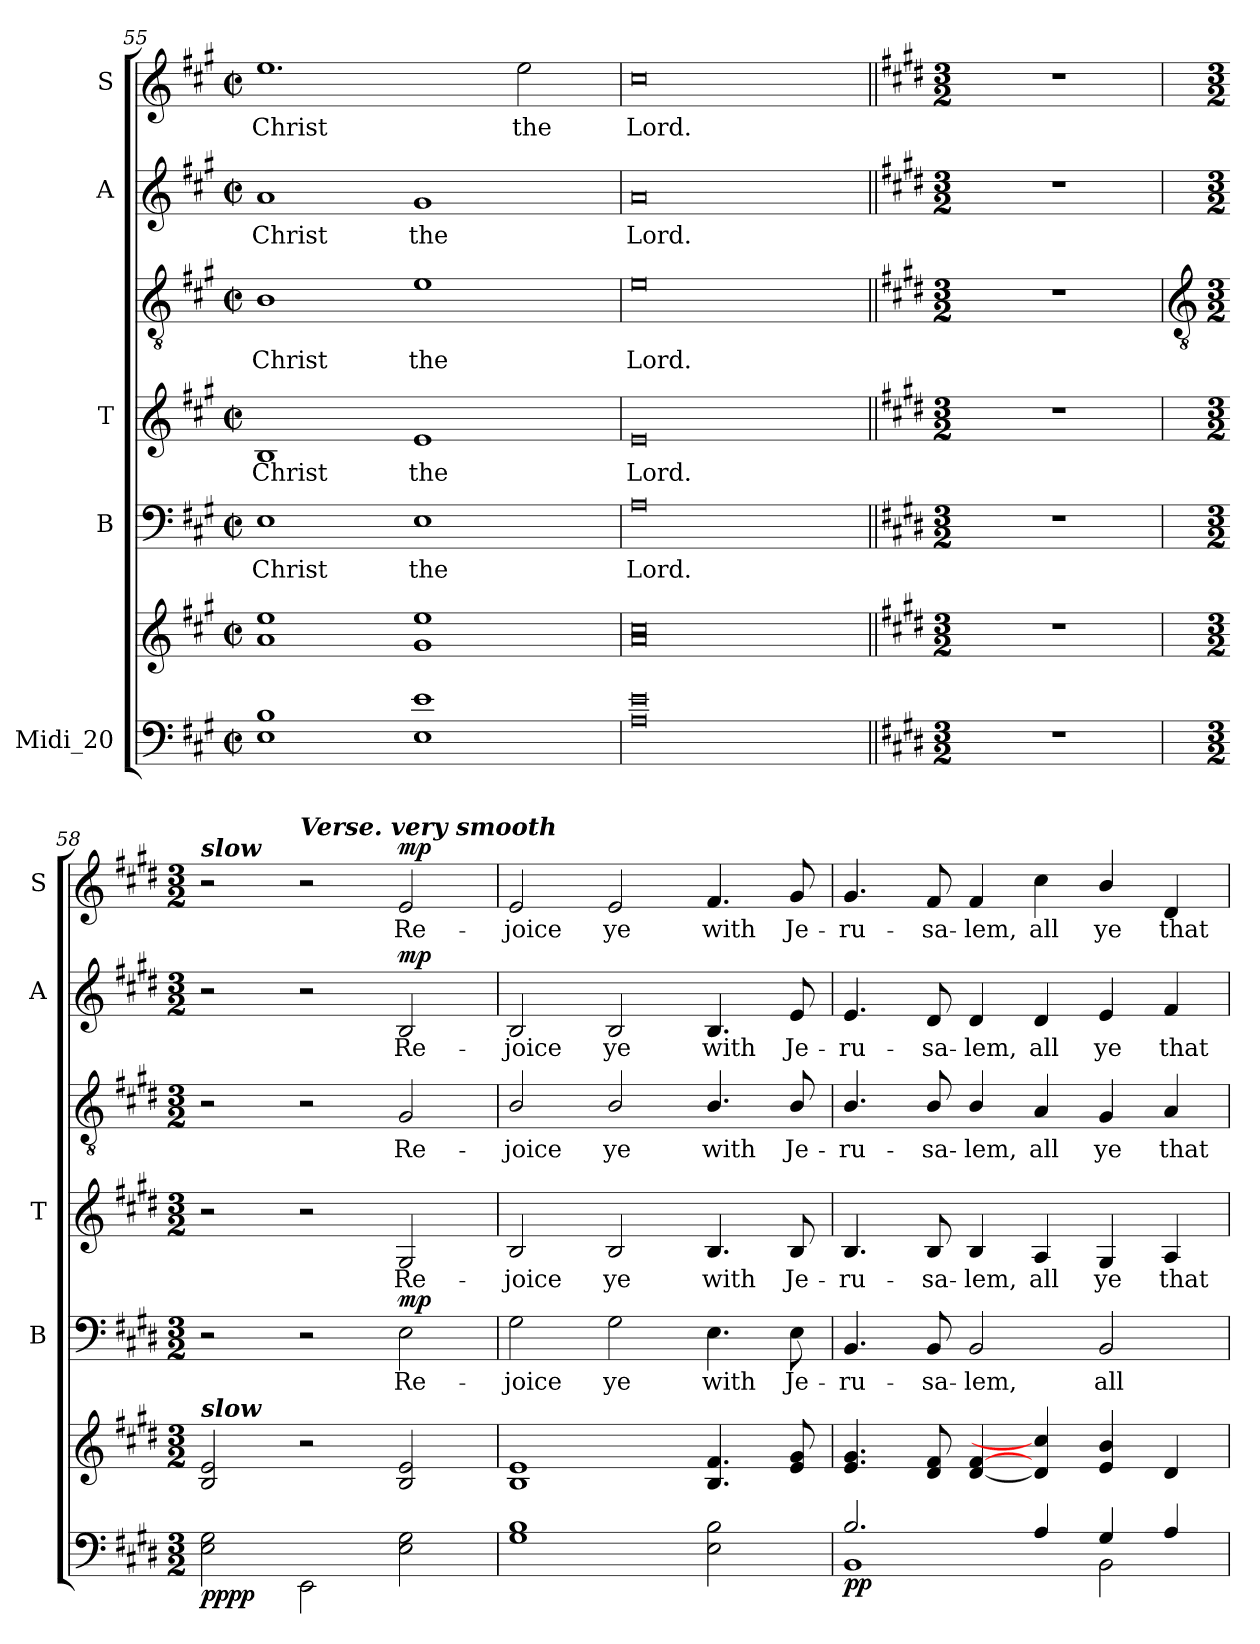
**kern	**kern	**dynam	**kern	**text	**dynam	**kern	**text	**kern	**text	**dynam	**kern	**text	**dynam	**kern	**text	**dynam
*part5	*part5	*part5	*part4	*part4	*part4	*part3	*part3	*part3	*part3	*part3	*part2	*part2	*part2	*part1	*part1	*part1
*staff7	*staff6	*staff6/7	*staff5	*staff5	*staff5	*staff4	*staff4	*staff3	*staff3	*staff3/4	*staff2	*staff2	*staff2	*staff1	*staff1	*staff1
*I"Midi_20	*	*	*I"B	*	*	*I"T	*	*	*	*	*I"A	*	*	*I"S	*	*
*	*	*	*I'B	*	*	*I'T	*	*	*	*	*I'A	*	*	*I'S	*	*
*clefF4	*clefG2	*	*clefF4	*	*	*	*	*clefGv2	*	*	*clefG2	*	*	*clefG2	*	*
*k[f#c#g#]	*k[f#c#g#]	*	*k[f#c#g#]	*	*	*k[f#c#g#]	*	*k[f#c#g#]	*	*	*k[f#c#g#]	*	*	*k[f#c#g#]	*	*
*A:	*A:	*	*A:	*	*	*A:	*	*A:	*	*	*A:	*	*	*A:	*	*
*M4/2	*M4/2	*	*M4/2	*	*	*M4/2	*	*M4/2	*	*	*M4/2	*	*	*M4/2	*	*
*met(c|)	*met(c|)	*	*met(c|)	*	*	*met(c|)	*	*met(c|)	*	*	*met(c|)	*	*	*met(c|)	*	*
=55	=55	=55	=55	=55	=55	=55	=55	=55	=55	=55	=55	=55	=55	=55	=55	=55
!	!	!	!	!LO:LY:b	!	!	!LO:LY:b	!	!LO:LY:b	!	!	!LO:LY:b	!	!	!LO:LY:b	!
1E 1B	1a 1ee	.	1E	Christ	.	1B	Christ	1B	Christ	.	1a	Christ	.	1.ee	Christ	.
!	!	!	!	!LO:LY:b	!	!	!LO:LY:b	!	!LO:LY:b	!	!	!LO:LY:b	!	!	!	!
1E 1e	1g# 1ee	.	1E	the	.	1e	the	1e	the	.	1g#	the	.	.	.	.
!	!	!	!	!	!	!	!	!	!	!	!	!	!	!	!LO:LY:b	!
.	.	.	.	.	.	.	.	.	.	.	.	.	.	2ee	the	.
=56	=56	=56	=56	=56	=56	=56	=56	=56	=56	=56	=56	=56	=56	=56	=56	=56
!	!	!	!	!LO:LY:b	!	!	!LO:LY:b	!	!LO:LY:b	!	!	!LO:LY:b	!	!	!LO:LY:b	!
0A 0e	0a 0cc#	.	0A	Lord.	.	0e	Lord.	0e	Lord.	.	0a	Lord.	.	0cc#	Lord.	.
=57||	=57||	=57||	=57||	=57||	=57||	=57||	=57||	=57||	=57||	=57||	=57||	=57||	=57||	=57||	=57||	=57||
*k[f#c#g#d#]	*k[f#c#g#d#]	*	*k[f#c#g#d#]	*	*	*k[f#c#g#d#]	*	*k[f#c#g#d#]	*	*	*k[f#c#g#d#]	*	*	*k[f#c#g#d#]	*	*
*E:	*E:	*	*E:	*	*	*E:	*	*E:	*	*	*E:	*	*	*E:	*	*
*M3/2	*M3/2	*	*M3/2	*	*	*M3/2	*	*M3/2	*	*	*M3/2	*	*	*M3/2	*	*
1.r	1.r	.	1.r	.	.	1.r	.	1.r	.	.	1.r	.	.	1.r	.	.
!!LO:LB:g=z
=58	=58	=58	=58	=58	=58	=58	=58	=58	=58	=58	=58	=58	=58	=58	=58	=58
*	*	*	*	*	*	*	*	*clefGv2	*	*	*	*	*	*	*	*
*M3/2	*M3/2	*	*M3/2	*	*	*M3/2	*	*M3/2	*	*	*M3/2	*	*	*M3/2	*	*
*	*MM112	*	*	*	*	*	*	*	*	*	*	*	*	*	*	*
!	!	!	!	!	!	!	!	!	!	!	!	!	!	!LO:TX:a:Bi:t=slow	!	!
!	!LO:TX:a:Bi:t=slow	!	!	!	!	!	!	!	!	!	!	!	!	!	!	!
!LO:N:vis=1	!	!LO:DY:b=2	!	!	!	!	!	!	!	!	!	!	!	!	!	!
*^	*	*	*	*	*	*	*	*	*	*	*	*	*	*	*	*
!	!	!	!LO:DY:n=1:b	!	!	!	!	!	!	!	!	!	!	!	!	!	!
1.ryy	2E\ 2G#\	2B 2e	pp pp	2r	.	.	2r	.	2r	.	.	2r	.	.	2r	.	.
!	!	!	!	!	!	!	!	!	!	!	!	!	!	!	!LO:TX:a:Bi:t=Verse. very smooth	!	!
.	2EE\	2r	.	2r	.	.	2r	.	2r	.	.	2r	.	.	2r	.	.
!	!	!	!	!	!LO:LY:b	!LO:DY:b	!	!LO:LY:b	!	!LO:LY:b	!LO:DY:b=2	!	!LO:LY:b	!	!	!LO:LY:b	!
!	!	!	!	!	!	!	!	!	!	!	!LO:DY:n=1:b	!	!	!LO:DY:b	!	!	!LO:DY:b
.	2E\ 2G#\	2B 2e	.	2E	Re-	mp	2G#	Re-	2G#	Re-	mp mp	2B	Re-	mp	2e	Re-	mp
=59	=59	=59	=59	=59	=59	=59	=59	=59	=59	=59	=59	=59	=59	=59	=59	=59	=59
!LO:N:vis=1	!	!	!	!	!LO:LY:b	!	!	!LO:LY:b	!	!LO:LY:b	!	!	!LO:LY:b	!	!	!LO:LY:b	!
1.ryy	1G#\ 1B\	1B 1e	.	2G#	-joice	.	2B/	-joice	2B/	-joice	.	2B	-joice	.	2e	-joice	.
!	!	!	!	!	!LO:LY:b	!	!	!LO:LY:b	!	!LO:LY:b	!	!	!LO:LY:b	!	!	!LO:LY:b	!
.	.	.	.	2G#	ye	.	2B/	ye	2B/	ye	.	2B	ye	.	2e	ye	.
!	!	!	!	!	!LO:LY:b	!	!	!LO:LY:b	!	!LO:LY:b	!	!	!LO:LY:b	!	!	!LO:LY:b	!
.	2E\ 2B\	4.B 4.f#	.	4.E	with	.	4.B/	with	4.B/	with	.	4.B	with	.	4.f#	with	.
!	!	!	!	!	!LO:LY:b	!	!	!LO:LY:b	!	!LO:LY:b	!	!	!LO:LY:b	!	!	!LO:LY:b	!
.	.	8e 8g#	.	8E	Je-	.	8B/	Je-	8B/	Je-	.	8e	Je-	.	8g#	Je-	.
=60	=60	=60	=60	=60	=60	=60	=60	=60	=60	=60	=60	=60	=60	=60	=60	=60	=60
!	!	!	!LO:DY:b=2	!	!LO:LY:b	!	!	!LO:LY:b	!	!LO:LY:b	!	!	!LO:LY:b	!	!	!LO:LY:b	!
2.B/	1BB\	4.e 4.g#	pp	4.BB	-ru-	.	4.B/	-ru-	4.B/	-ru-	.	4.e	-ru-	.	4.g#	-ru-	.
!	!	!	!	!	!LO:LY:b	!	!	!LO:LY:b	!	!LO:LY:b	!	!	!LO:LY:b	!	!	!LO:LY:b	!
.	.	8d# 8f#	.	8BB	-sa-	.	8B/	-sa-	8B/	-sa-	.	8d#	-sa-	.	8f#	-sa-	.
!	!	!	!	!	!LO:LY:b	!	!	!LO:LY:b	!	!LO:LY:b	!	!	!LO:LY:b	!	!	!LO:LY:b	!
.	.	[4d# [4f#	.	2BB	-lem,	.	4B/	-lem,	4B/	-lem,	.	4d#	-lem,	.	4f#	-lem,	.
!	!	!	!	!	!	!	!	!LO:LY:b	!	!LO:LY:b	!	!	!LO:LY:b	!	!	!LO:LY:b	!
4A/	.	4d#] 4cc#]	.	.	.	.	4A	all	4A	all	.	4d#	all	.	4cc#	all	.
!	!	!	!	!	!LO:LY:b	!	!	!LO:LY:b	!	!LO:LY:b	!	!	!LO:LY:b	!	!	!LO:LY:b	!
4G#/	2BB\	4e/ 4b/	.	2BB	all	.	4G#	ye	4G#	ye	.	4e	ye	.	4b/	ye	.
!	!	!	!	!	!	!	!	!LO:LY:b	!	!LO:LY:b	!	!	!LO:LY:b	!	!	!LO:LY:b	!
4A/	.	4d#	.	.	.	.	4A	that	4A	that	.	4f#	that	.	4d#	that	.
*v	*v	*	*	*	*	*	*	*	*	*	*	*	*	*	*	*	*
=	=	=	=	=	=	=	=	=	=	=	=	=	=	=	=	=
*-	*-	*-	*-	*-	*-	*-	*-	*-	*-	*-	*-	*-	*-	*-	*-	*-
